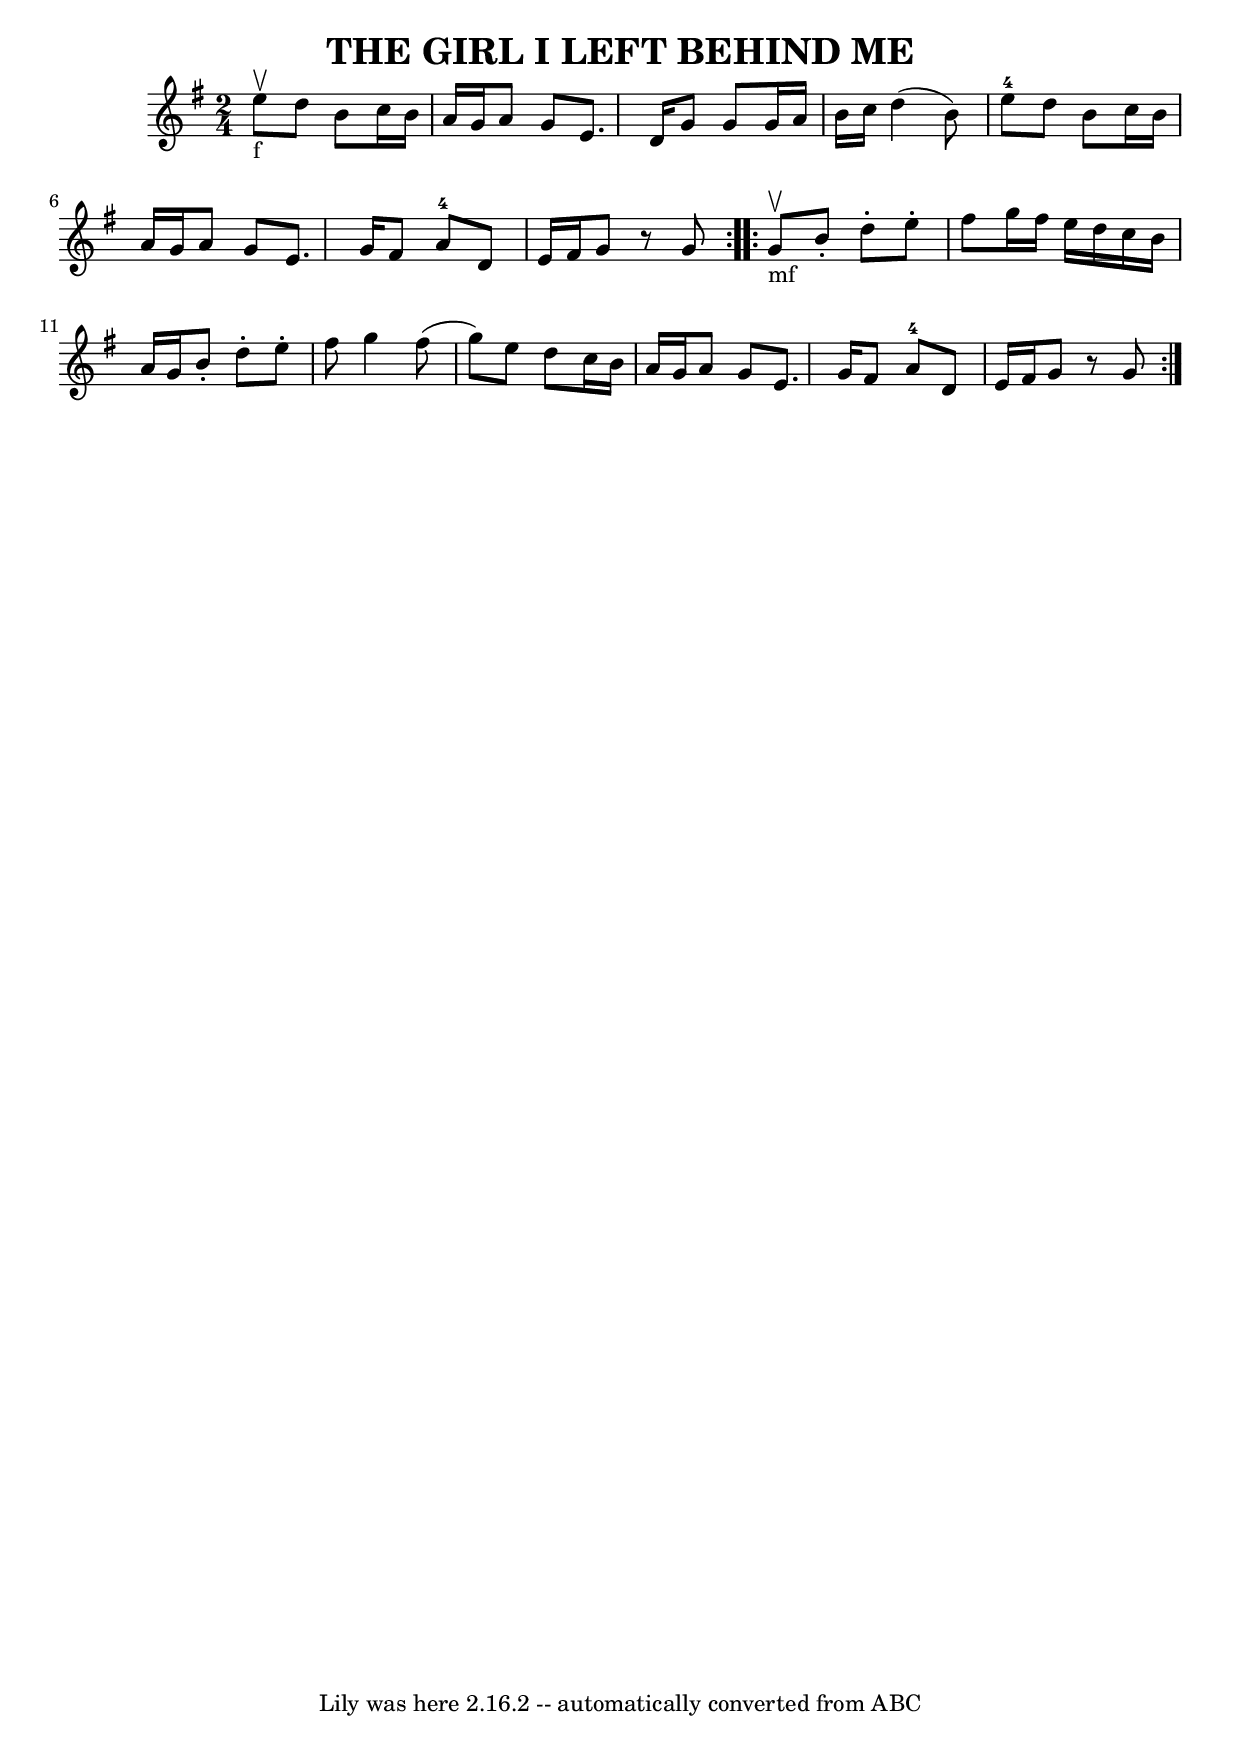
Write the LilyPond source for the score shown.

\version "2.7.40"
\include "Mammoth.ily"
\header {
	%% book = "Ryan's Mammoth Collection of Fiddle Tunes"
	crossRefNumber = "1"
	footnotes = ""
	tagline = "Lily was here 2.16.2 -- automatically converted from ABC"
	title = "THE GIRL I LEFT BEHIND ME"
}
voicedefault =  {


\repeat volta 2 {
\time 2/4 
\key g \major e''8_"f"^\upbow       |
 d''8 b'8    
c''16 b'16 a'16 g'16    |
 a'8 g'8 e'8. d'16    
|
 g'8 g'8 g'16 a'16 b'16 c''16    |
 d''4 (
b'8) e''8-4       |
 d''8 b'8 c''16 b'16 a'16    
g'16    |
 a'8 g'8 e'8. g'16    |
 fis'8 a'8-4   
d'8 e'16 fis'16    |
 g'8    r8 g'8    }     \repeat volta 2 {  
 g'8_"mf"^\upbow       |
 b'8 -. d''8 -. e''8 -. fis''8    
|
 g''16 fis''16 e''16 d''16 c''16 b'16 a'16 g'16  
  |
 b'8 -. d''8 -. e''8 -. fis''8    |
 g''4 fis''8 (
 g''8)       |
 e''8 d''8 c''16 b'16 a'16 g'16    
|
 a'8 g'8 e'8. g'16    |
 fis'8 a'8-4 d'8    
e'16 fis'16    |
 g'8    r8 g'8    }   
}

\score{
    <<

	\context Staff="default"
	{
	    \voicedefault 
	}

    >>
	\layout {
	}
	\midi {}
}
